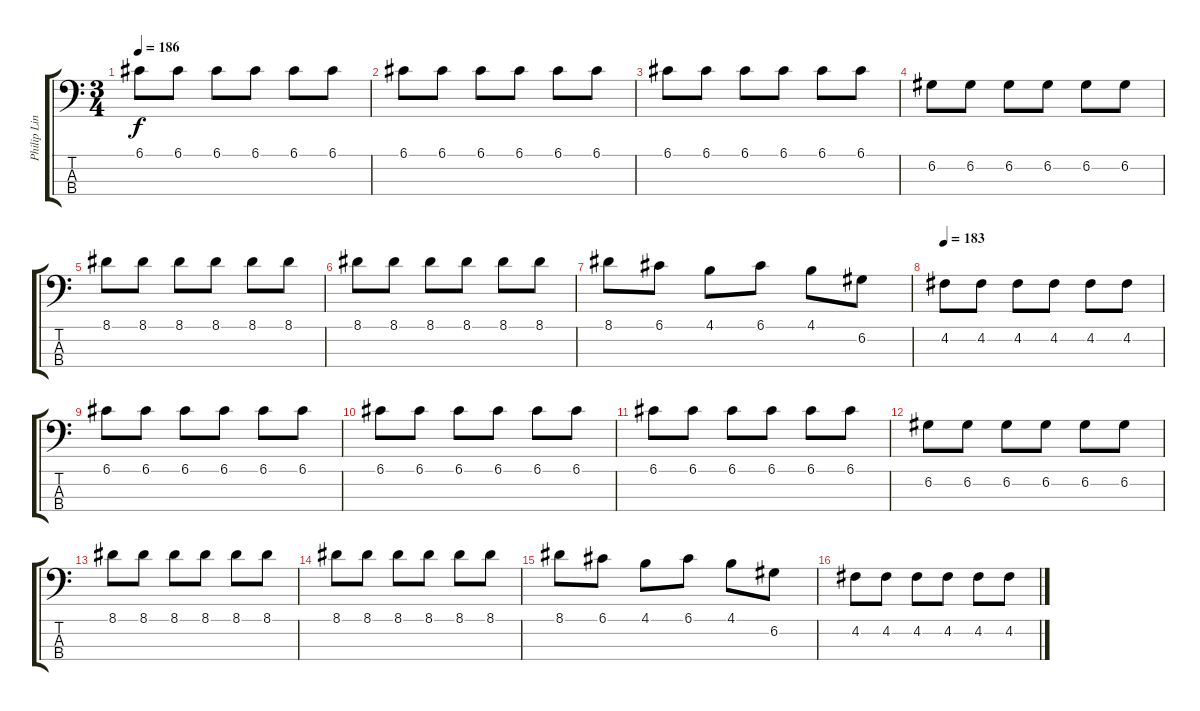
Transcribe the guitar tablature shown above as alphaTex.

\track ("Philip Linnot" "Philip Lin") {instrument electricbasspick}
\staff {score tabs}
\tuning (G2 D2 A1 E1) {hide}
\ts (3 4)
\tempo 186
\clef f4
\ks c
6.1.8{dy f} 6.1.8 6.1.8 6.1.8 6.1.8 6.1.8 |
6.1.8 6.1.8 6.1.8 6.1.8 6.1.8 6.1.8 |
6.1.8 6.1.8 6.1.8 6.1.8 6.1.8 6.1.8 |
6.2.8 6.2.8 6.2.8 6.2.8 6.2.8 6.2.8 |
8.1.8 8.1.8 8.1.8 8.1.8 8.1.8 8.1.8 |
8.1.8 8.1.8 8.1.8 8.1.8 8.1.8 8.1.8 |
8.1.8 6.1.8 4.1.8 6.1.8 4.1.8 6.2.8 |
\tempo 183
4.2.8 4.2.8 4.2.8 4.2.8 4.2.8 4.2.8 |
6.1.8 6.1.8 6.1.8 6.1.8 6.1.8 6.1.8 |
6.1.8 6.1.8 6.1.8 6.1.8 6.1.8 6.1.8 |
6.1.8 6.1.8 6.1.8 6.1.8 6.1.8 6.1.8 |
6.2.8 6.2.8 6.2.8 6.2.8 6.2.8 6.2.8 |
8.1.8 8.1.8 8.1.8 8.1.8 8.1.8 8.1.8 |
8.1.8 8.1.8 8.1.8 8.1.8 8.1.8 8.1.8 |
8.1.8 6.1.8 4.1.8 6.1.8 4.1.8 6.2.8 |
4.2.8 4.2.8 4.2.8 4.2.8 4.2.8 4.2.8
